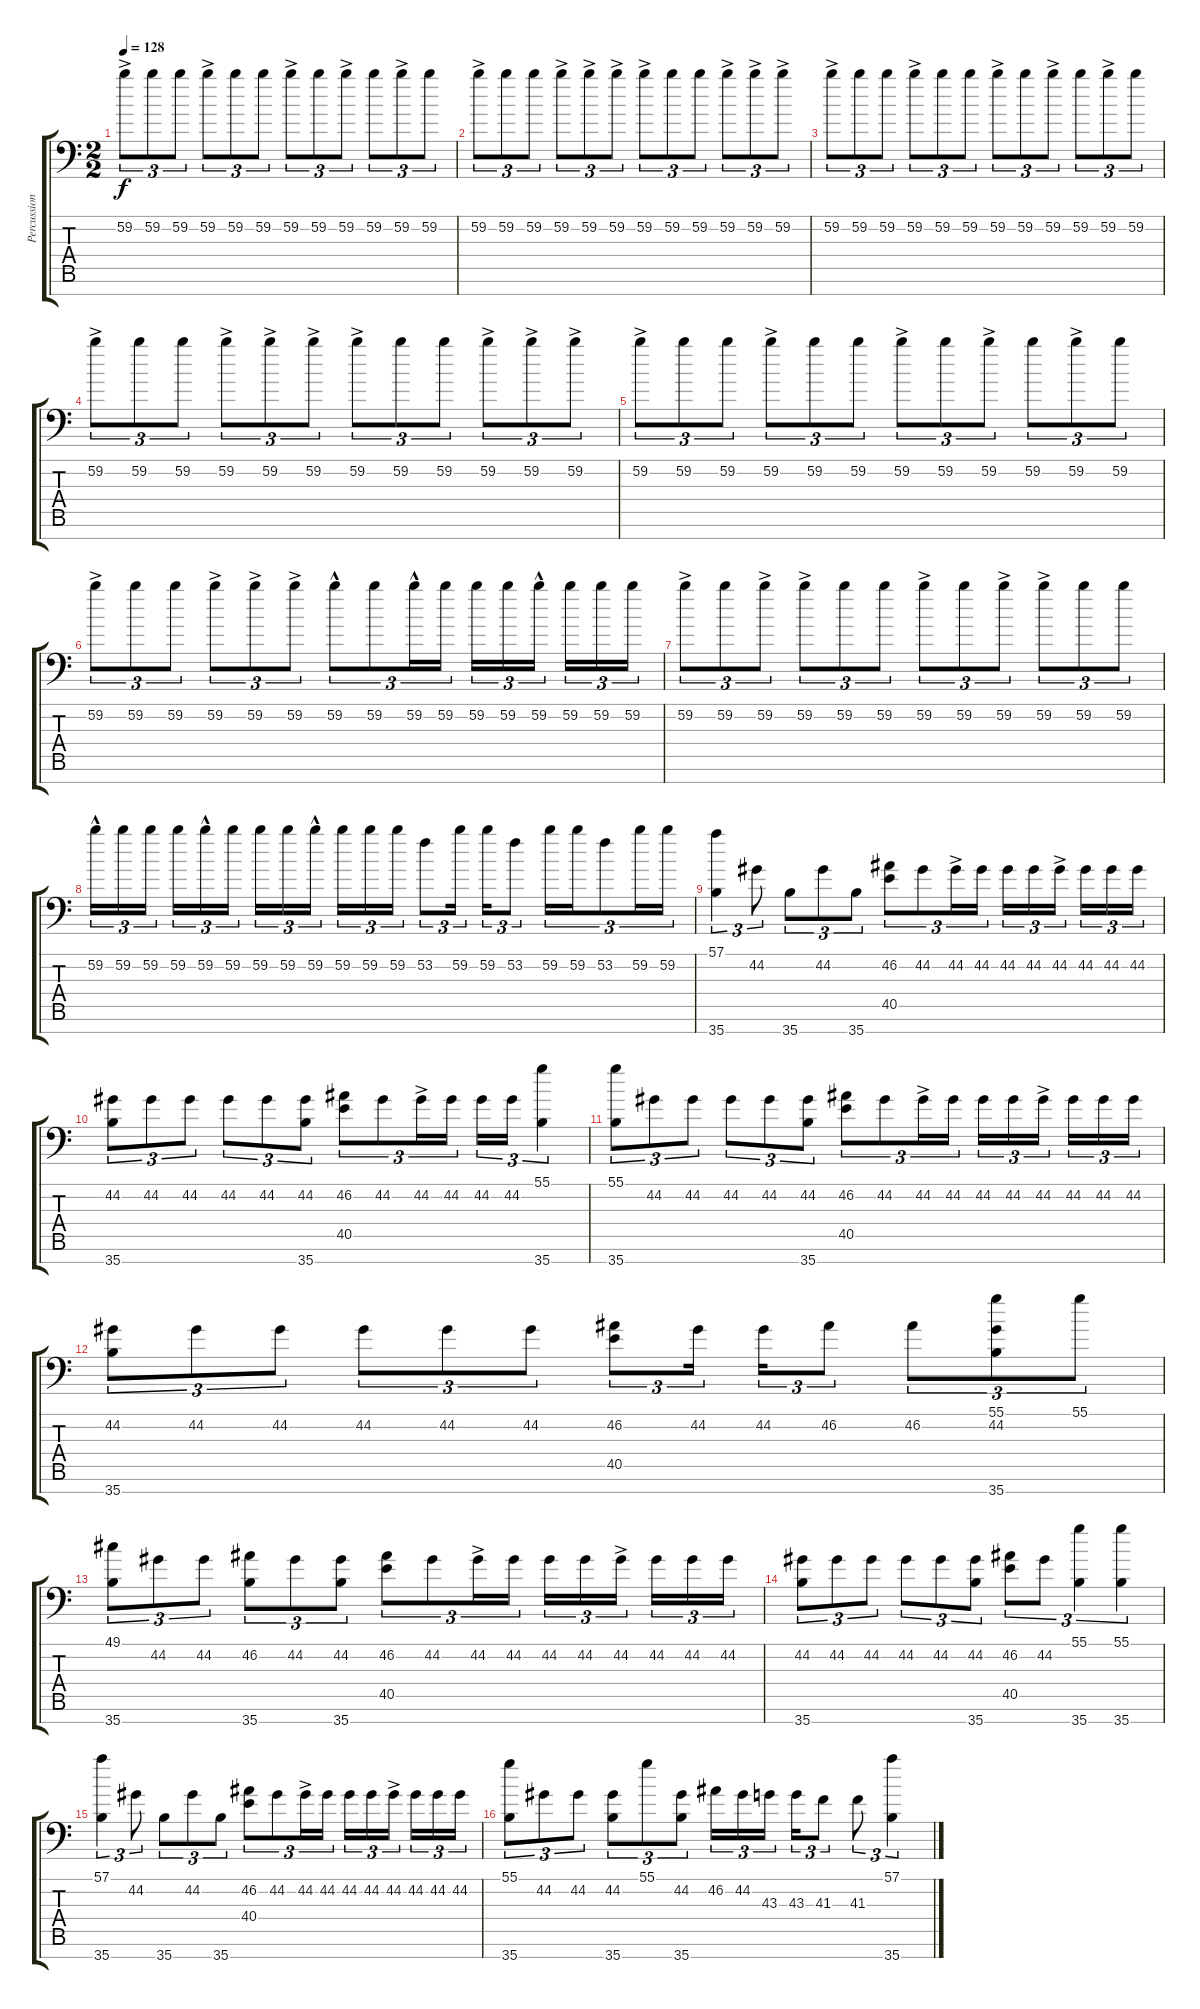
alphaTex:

\track ("Percussion" "Percussion") {instrument acousticgrandpiano}
\staff {score tabs}
\tuning (C-1 C-1 C-1 C-1 C-1 C-1 C-1) {hide}
\ts (2 2)
\tempo 128
\clef f4
\ks c
59.2{ac}.8{tu (3 2) dy f} 59.2.8{tu (3 2)} 59.2.8{tu (3 2)} 59.2{ac}.8{tu (3 2)} 59.2.8{tu (3 2)} 59.2.8{tu (3 2)} 59.2{ac}.8{tu (3 2)} 59.2.8{tu (3 2)} 59.2{ac}.8{tu (3 2)} 59.2.8{tu (3 2)} 59.2{ac}.8{tu (3 2)} 59.2.8{tu (3 2)} |
59.2{ac}.8{tu (3 2)} 59.2.8{tu (3 2)} 59.2.8{tu (3 2)} 59.2{ac}.8{tu (3 2)} 59.2{ac}.8{tu (3 2)} 59.2{ac}.8{tu (3 2)} 59.2{ac}.8{tu (3 2)} 59.2.8{tu (3 2)} 59.2.8{tu (3 2)} 59.2{ac}.8{tu (3 2)} 59.2{ac}.8{tu (3 2)} 59.2{ac}.8{tu (3 2)} |
59.2{ac}.8{tu (3 2)} 59.2.8{tu (3 2)} 59.2.8{tu (3 2)} 59.2{ac}.8{tu (3 2)} 59.2.8{tu (3 2)} 59.2.8{tu (3 2)} 59.2{ac}.8{tu (3 2)} 59.2.8{tu (3 2)} 59.2{ac}.8{tu (3 2)} 59.2.8{tu (3 2)} 59.2{ac}.8{tu (3 2)} 59.2.8{tu (3 2)} |
59.2{ac}.8{tu (3 2)} 59.2.8{tu (3 2)} 59.2.8{tu (3 2)} 59.2{ac}.8{tu (3 2)} 59.2{ac}.8{tu (3 2)} 59.2{ac}.8{tu (3 2)} 59.2{ac}.8{tu (3 2)} 59.2.8{tu (3 2)} 59.2.8{tu (3 2)} 59.2{ac}.8{tu (3 2)} 59.2{ac}.8{tu (3 2)} 59.2{ac}.8{tu (3 2)} |
59.2{ac}.8{tu (3 2)} 59.2.8{tu (3 2)} 59.2.8{tu (3 2)} 59.2{ac}.8{tu (3 2)} 59.2.8{tu (3 2)} 59.2.8{tu (3 2)} 59.2{ac}.8{tu (3 2)} 59.2.8{tu (3 2)} 59.2{ac}.8{tu (3 2)} 59.2.8{tu (3 2)} 59.2{ac}.8{tu (3 2)} 59.2.8{tu (3 2)} |
59.2{ac}.8{tu (3 2)} 59.2.8{tu (3 2)} 59.2.8{tu (3 2)} 59.2{ac}.8{tu (3 2)} 59.2{ac}.8{tu (3 2)} 59.2{ac}.8{tu (3 2)} 59.2{hac}.8{tu (3 2)} 59.2.8{tu (3 2)} 59.2{hac}.16{tu (3 2)} 59.2.16{tu (3 2)} 59.2.16{tu (3 2)} 59.2.16{tu (3 2)} 59.2{hac}.16{tu (3 2)} 59.2.16{tu (3 2)} 59.2.16{tu (3 2)} 59.2.16{tu (3 2)} |
59.2{ac}.8{tu (3 2)} 59.2.8{tu (3 2)} 59.2{ac}.8{tu (3 2)} 59.2{ac}.8{tu (3 2)} 59.2.8{tu (3 2)} 59.2.8{tu (3 2)} 59.2{ac}.8{tu (3 2)} 59.2.8{tu (3 2)} 59.2{ac}.8{tu (3 2)} 59.2{ac}.8{tu (3 2)} 59.2.8{tu (3 2)} 59.2.8{tu (3 2)} |
59.2{hac}.16{tu (3 2)} 59.2.16{tu (3 2)} 59.2.16{tu (3 2)} 59.2.16{tu (3 2)} 59.2{hac}.16{tu (3 2)} 59.2.16{tu (3 2)} 59.2.16{tu (3 2)} 59.2.16{tu (3 2)} 59.2{hac}.16{tu (3 2)} 59.2.16{tu (3 2)} 59.2.16{tu (3 2)} 59.2.16{tu (3 2)} 53.2.8{tu (3 2)} 59.2.16{tu (3 2)} 59.2.16{tu (3 2)} 53.2.8{tu (3 2)} 59.2.16{tu (3 2)} 59.2.16{tu (3 2)} 53.2.8{tu (3 2)} 59.2.16{tu (3 2)} 59.2.16{tu (3 2)} |
(57.1 35.7).4{tu (3 2)} 44.2.8{tu (3 2)} 35.7.8{tu (3 2)} 44.2.8{tu (3 2)} 35.7.8{tu (3 2)} (46.2 40.5).8{tu (3 2)} 44.2.8{tu (3 2)} 44.2{ac}.16{tu (3 2)} 44.2.16{tu (3 2)} 44.2.16{tu (3 2)} 44.2.16{tu (3 2)} 44.2{ac}.16{tu (3 2)} 44.2.16{tu (3 2)} 44.2.16{tu (3 2)} 44.2.16{tu (3 2)} |
(44.2 35.7).8{tu (3 2)} 44.2.8{tu (3 2)} 44.2.8{tu (3 2)} 44.2.8{tu (3 2)} 44.2.8{tu (3 2)} (44.2 35.7).8{tu (3 2)} (46.2 40.5).8{tu (3 2)} 44.2.8{tu (3 2)} 44.2{ac}.16{tu (3 2)} 44.2.16{tu (3 2)} 44.2.16{tu (3 2)} 44.2.16{tu (3 2)} (55.1 35.7).4{tu (3 2)} |
(55.1 35.7).8{tu (3 2)} 44.2.8{tu (3 2)} 44.2.8{tu (3 2)} 44.2.8{tu (3 2)} 44.2.8{tu (3 2)} (44.2 35.7).8{tu (3 2)} (46.2 40.5).8{tu (3 2)} 44.2.8{tu (3 2)} 44.2{ac}.16{tu (3 2)} 44.2.16{tu (3 2)} 44.2.16{tu (3 2)} 44.2.16{tu (3 2)} 44.2{ac}.16{tu (3 2)} 44.2.16{tu (3 2)} 44.2.16{tu (3 2)} 44.2.16{tu (3 2)} |
(44.2 35.7).8{tu (3 2)} 44.2.8{tu (3 2)} 44.2.8{tu (3 2)} 44.2.8{tu (3 2)} 44.2.8{tu (3 2)} 44.2.8{tu (3 2)} (46.2 40.5).8{tu (3 2)} 44.2.16{tu (3 2)} 44.2.16{tu (3 2)} 46.2.8{tu (3 2)} 46.2.8{tu (3 2)} (55.1 44.2 35.7).8{tu (3 2)} 55.1.8{tu (3 2)} |
(49.1 35.7).8{tu (3 2)} 44.2.8{tu (3 2)} 44.2.8{tu (3 2)} (46.2 35.7).8{tu (3 2)} 44.2.8{tu (3 2)} (44.2 35.7).8{tu (3 2)} (46.2 40.5).8{tu (3 2)} 44.2.8{tu (3 2)} 44.2{ac}.16{tu (3 2)} 44.2.16{tu (3 2)} 44.2.16{tu (3 2)} 44.2.16{tu (3 2)} 44.2{ac}.16{tu (3 2)} 44.2.16{tu (3 2)} 44.2.16{tu (3 2)} 44.2.16{tu (3 2)} |
(44.2 35.7).8{tu (3 2)} 44.2.8{tu (3 2)} 44.2.8{tu (3 2)} 44.2.8{tu (3 2)} 44.2.8{tu (3 2)} (44.2 35.7).8{tu (3 2)} (46.2 40.5).8{tu (3 2)} 44.2.8{tu (3 2)} (55.1 35.7).4{tu (3 2)} (55.1 35.7).4{tu (3 2)} |
(57.1 35.7).4{tu (3 2)} 44.2.8{tu (3 2)} 35.7.8{tu (3 2)} 44.2.8{tu (3 2)} 35.7.8{tu (3 2)} (46.2 40.4).8{tu (3 2)} 44.2.8{tu (3 2)} 44.2{ac}.16{tu (3 2)} 44.2.16{tu (3 2)} 44.2.16{tu (3 2)} 44.2.16{tu (3 2)} 44.2{ac}.16{tu (3 2)} 44.2.16{tu (3 2)} 44.2.16{tu (3 2)} 44.2.16{tu (3 2)} |
(55.1 35.7).8{tu (3 2)} 44.2.8{tu (3 2)} 44.2.8{tu (3 2)} (44.2 35.7).8{tu (3 2)} 55.1.8{tu (3 2)} (44.2 35.7).8{tu (3 2)} 46.2.16{tu (3 2)} 44.2.16{tu (3 2)} 43.3.16{tu (3 2)} 43.3.16{tu (3 2)} 41.3.8{tu (3 2)} 41.3.8{tu (3 2)} (57.1 35.7).4{tu (3 2)}
